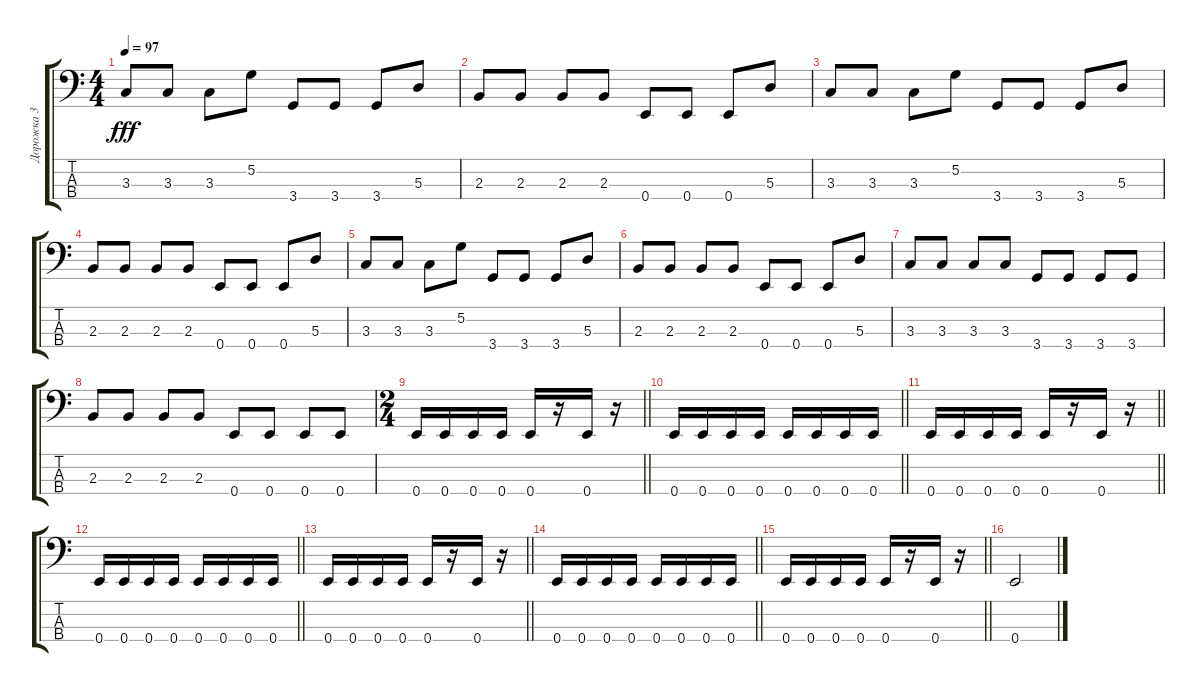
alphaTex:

\track ("Дорожка 3" "Дорожка 3") {instrument electricbassfinger}
\staff {score tabs}
\tuning (G2 D2 A1 E1) {hide}
\ts (4 4)
\tempo 97
\clef f4
\ks c
3.3.8{dy fff} 3.3.8 3.3.8 5.2.8 3.4.8 3.4.8 3.4.8 5.3.8 |
2.3.8 2.3.8 2.3.8 2.3.8 0.4.8 0.4.8 0.4.8 5.3.8 |
3.3.8 3.3.8 3.3.8 5.2.8 3.4.8 3.4.8 3.4.8 5.3.8 |
2.3.8 2.3.8 2.3.8 2.3.8 0.4.8 0.4.8 0.4.8 5.3.8 |
3.3.8 3.3.8 3.3.8 5.2.8 3.4.8 3.4.8 3.4.8 5.3.8 |
2.3.8 2.3.8 2.3.8 2.3.8 0.4.8 0.4.8 0.4.8 5.3.8 |
3.3.8 3.3.8 3.3.8 3.3.8 3.4.8 3.4.8 3.4.8 3.4.8 |
2.3.8 2.3.8 2.3.8 2.3.8 0.4.8 0.4.8 0.4.8 0.4.8 |
\ts (2 4)
\barLineRight lightlight
0.4.16 0.4.16 0.4.16 0.4.16 0.4.16 r.16 0.4.16 r.16 |
\barLineRight lightlight
0.4.16 0.4.16 0.4.16 0.4.16 0.4.16 0.4.16 0.4.16 0.4.16 |
\barLineRight lightlight
0.4.16 0.4.16 0.4.16 0.4.16 0.4.16 r.16 0.4.16 r.16 |
\barLineRight lightlight
0.4.16 0.4.16 0.4.16 0.4.16 0.4.16 0.4.16 0.4.16 0.4.16 |
\barLineRight lightlight
0.4.16 0.4.16 0.4.16 0.4.16 0.4.16 r.16 0.4.16 r.16 |
\barLineRight lightlight
0.4.16 0.4.16 0.4.16 0.4.16 0.4.16 0.4.16 0.4.16 0.4.16 |
\barLineRight lightlight
0.4.16 0.4.16 0.4.16 0.4.16 0.4.16 r.16 0.4.16 r.16 |
0.4.2
